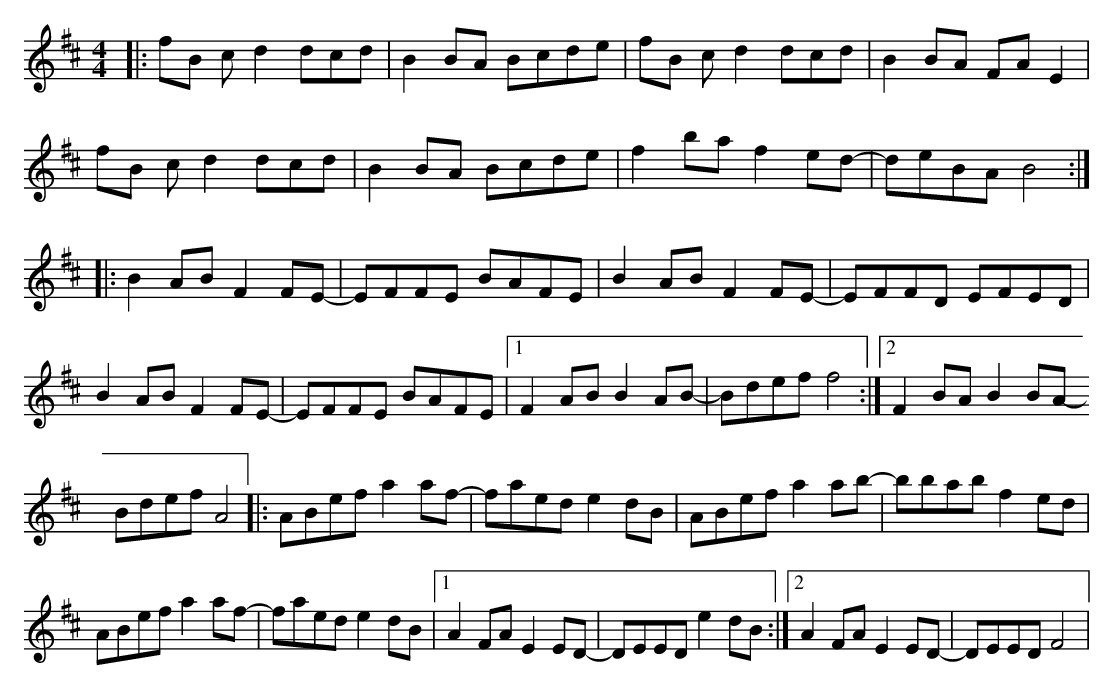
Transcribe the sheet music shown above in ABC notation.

X:1
M:4/4
K:D
|:fB c d2 dcd|B2 BA Bcde|fB c d2 dcd|B2 BA FA E2|
fB c d2 dcd|B2 BA Bcde|f2 ba f2 ed-|deBA B4:|
|:B2 AB F2 FE-|EFFE BAFE|B2 AB F2 FE-|EFFD EFED|
B2 AB F2 FE-|EFFE BAFE|1 F2 AB B2 AB-|Bdef f4:|2 F2 BA B2 BA-
Bdef A4|:ABef a2 af-|faed e2 dB|ABef a2 ab-|bbab f2 ed|
ABef a2 af-|faed e2 dB|1 A2 FA E2 ED-|DEED e2 dB:|2 A2 FA E2 ED-|DEED F4|
